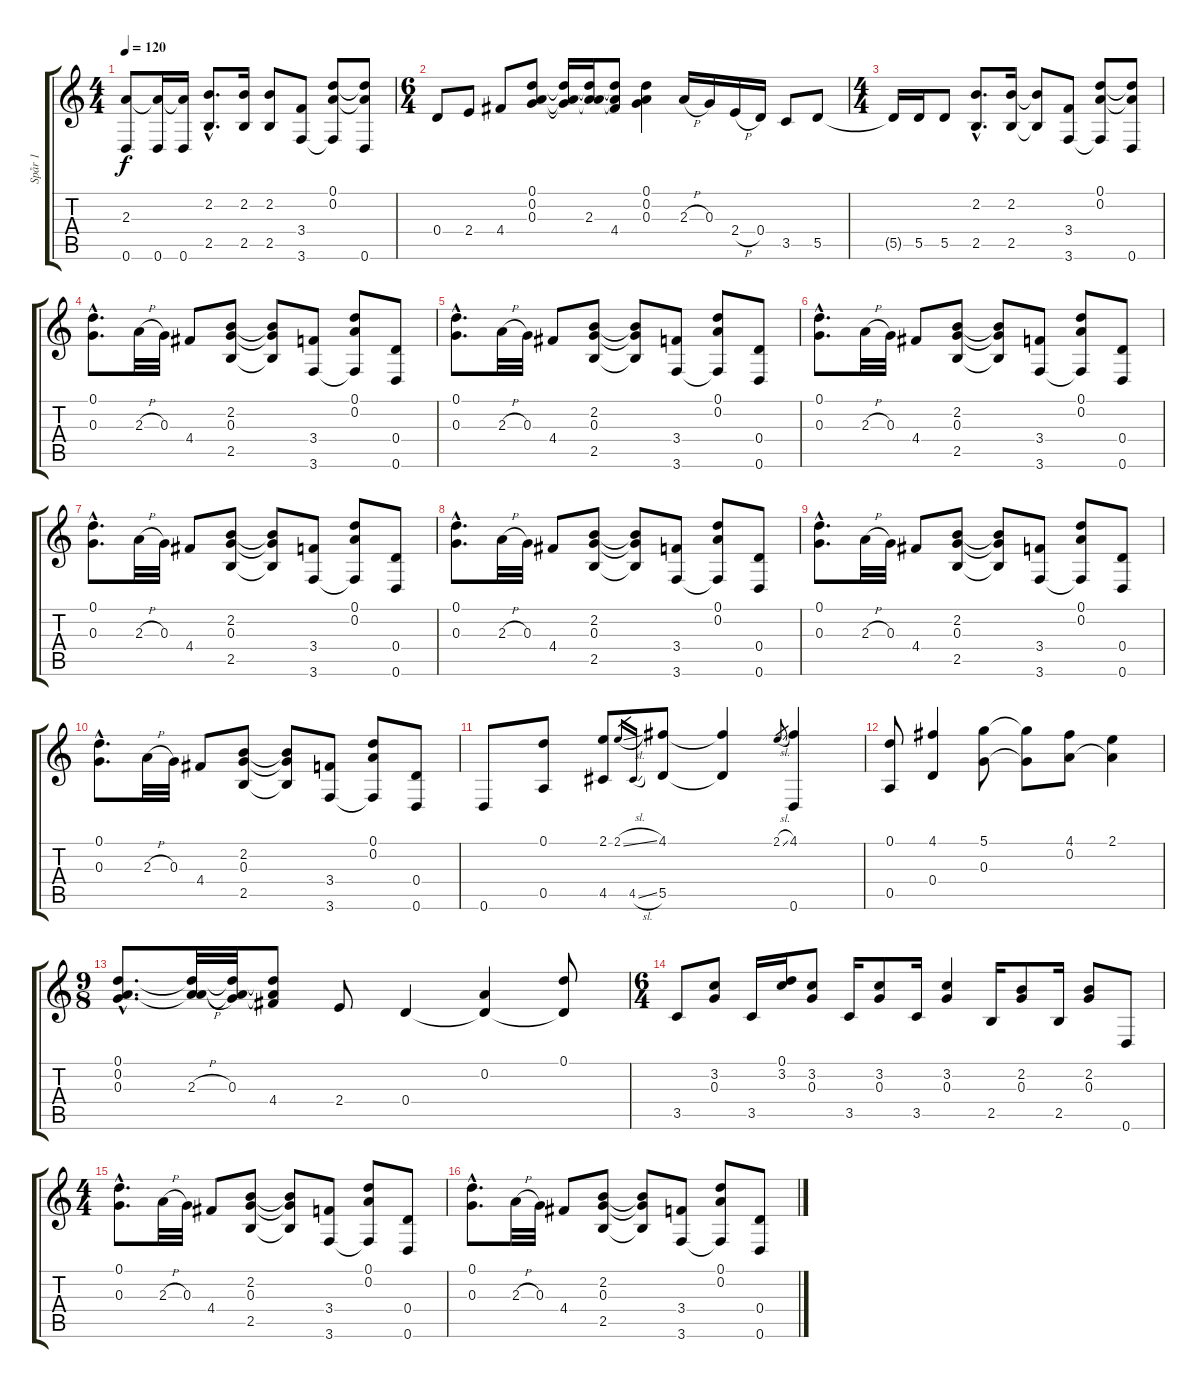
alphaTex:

\track ("Spår 1" "Spår 1") {instrument acousticguitarsteel}
\staff {score tabs}
\tuning (D4 A3 G3 D3 A2 D2) {hide}
\ts (4 4)
\tempo 120
\clef g2
\ks c
(2.3 0.6).8{dy f} (2.3{t} 0.6).16 (2.3{t} 0.6).16 (2.2{hac} 2.5{hac}).8{d} (2.2 2.5).16 (2.2 2.5).8 (3.4 3.6).8 (0.1 0.2 3.6{t}).8 (0.1{t} 0.2{t} 0.6).8 |
\ts (6 4)
0.4.8 2.4.8 4.4.8 (0.1 0.2 0.3).8 (0.1{t} 0.2{t} 0.3{t}).16 (0.1{t} 0.2{t} 2.3).16 (0.1{t} 0.2{t} 4.4).8 (0.1 0.2 0.3).4 2.3{h}.16 0.3.16 2.4{h}.16 0.4.16 3.5.8 5.5.8 |
\ts (4 4)
5.5{t}.16 5.5.16 5.5.8 (2.2{hac} 2.5{hac}).8{d} (2.2 2.5).16 (2.2{t} 2.5{t}).8 (3.4 3.6).8 (0.1 0.2 3.6{t}).8 (0.1{t} 0.2{t} 0.6).8 |
(0.1{hac} 0.3{hac}).8{d} 2.3{h}.32 0.3.32 4.4.8 (2.2 0.3 2.5).8 (2.2{t} 0.3{t} 2.5{t}).8 (3.4 3.6).8 (0.1 0.2 3.6{t}).8 (0.4 0.6).8 |
(0.1{hac} 0.3{hac}).8{d} 2.3{h}.32 0.3.32 4.4.8 (2.2 0.3 2.5).8 (2.2{t} 0.3{t} 2.5{t}).8 (3.4 3.6).8 (0.1 0.2 3.6{t}).8 (0.4 0.6).8 |
(0.1{hac} 0.3{hac}).8{d} 2.3{h}.32 0.3.32 4.4.8 (2.2 0.3 2.5).8 (2.2{t} 0.3{t} 2.5{t}).8 (3.4 3.6).8 (0.1 0.2 3.6{t}).8 (0.4 0.6).8 |
(0.1{hac} 0.3{hac}).8{d} 2.3{h}.32 0.3.32 4.4.8 (2.2 0.3 2.5).8 (2.2{t} 0.3{t} 2.5{t}).8 (3.4 3.6).8 (0.1 0.2 3.6{t}).8 (0.4 0.6).8 |
(0.1{hac} 0.3{hac}).8{d} 2.3{h}.32 0.3.32 4.4.8 (2.2 0.3 2.5).8 (2.2{t} 0.3{t} 2.5{t}).8 (3.4 3.6).8 (0.1 0.2 3.6{t}).8 (0.4 0.6).8 |
(0.1{hac} 0.3{hac}).8{d} 2.3{h}.32 0.3.32 4.4.8 (2.2 0.3 2.5).8 (2.2{t} 0.3{t} 2.5{t}).8 (3.4 3.6).8 (0.1 0.2 3.6{t}).8 (0.4 0.6).8 |
(0.1{hac} 0.3{hac}).8{d} 2.3{h}.32 0.3.32 4.4.8 (2.2 0.3 2.5).8 (2.2{t} 0.3{t} 2.5{t}).8 (3.4 3.6).8 (0.1 0.2 3.6{t}).8 (0.4 0.6).8 |
0.6.8 (0.1 0.5).8 (2.1 4.5).8 2.1{sl}.16{gr} 4.5{sl}.16{gr} (4.1 5.5).8 (4.1{t} 5.5{t}).4 2.1{sl}.8{gr} (4.1 0.6).4 |
(0.1 0.5).8 (4.1 0.4).4 (5.1 0.3).8 (5.1{t} 0.3{t}).8 (4.1 0.2).8 (2.1 0.2{t}).4 |
\ts (9 8)
(0.1{hac} 0.2{hac} 0.3{hac}).8{d} (0.1{t} 0.2{t} 2.3{h}).32 (0.1{t} 0.2{t} 0.3).32 (0.1{t} 0.2{t} 4.4).8 2.4.8 0.4.4 (0.2 0.4{t}).4 (0.1 0.4{t}).8 |
\ts (6 4)
3.5.8 (3.2 0.3).8 3.5.16 (0.1 3.2).16 (3.2 0.3).8 3.5.16 (3.2 0.3).8 3.5.16 (3.2 0.3).4 2.5.16 (2.2 0.3).8 2.5.16 (2.2 0.3).8 0.6.8 |
\ts (4 4)
(0.1{hac} 0.3{hac}).8{d} 2.3{h}.32 0.3.32 4.4.8 (2.2 0.3 2.5).8 (2.2{t} 0.3{t} 2.5{t}).8 (3.4 3.6).8 (0.1 0.2 3.6{t}).8 (0.4 0.6).8 |
(0.1{hac} 0.3{hac}).8{d} 2.3{h}.32 0.3.32 4.4.8 (2.2 0.3 2.5).8 (2.2{t} 0.3{t} 2.5{t}).8 (3.4 3.6).8 (0.1 0.2 3.6{t}).8 (0.4 0.6).8
